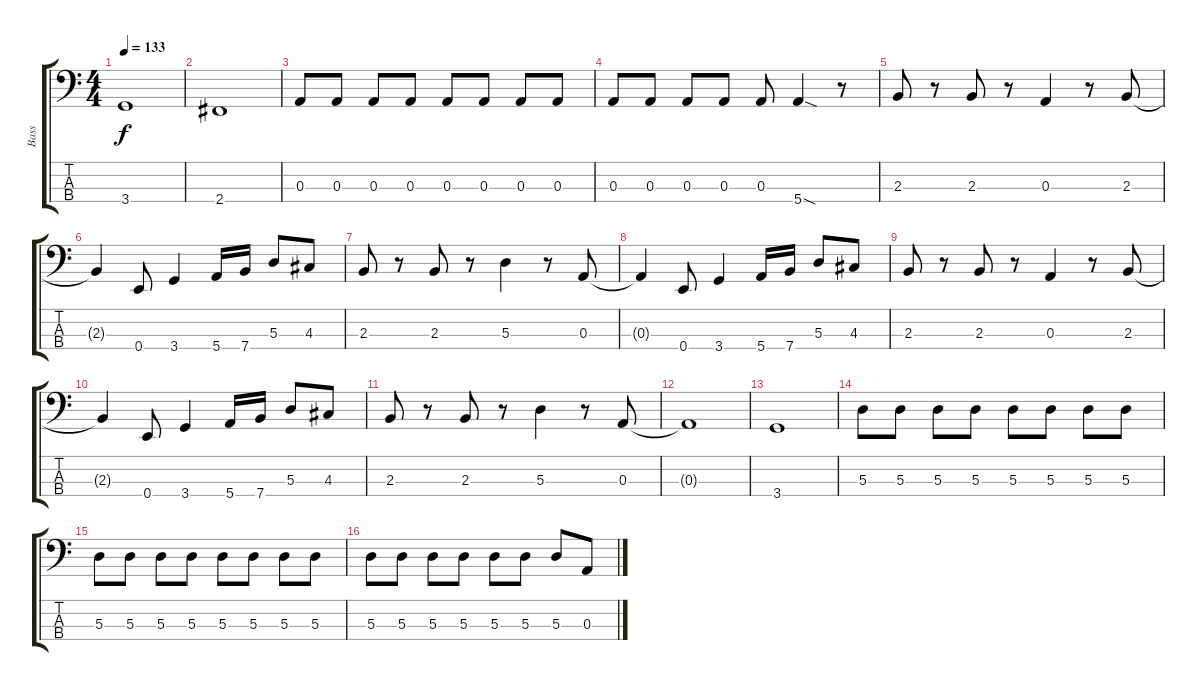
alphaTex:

\track ("Bass" "Bass") {instrument electricbassfinger}
\staff {score tabs}
\tuning (G2 D2 A1 E1) {hide}
\ts (4 4)
\tempo 133
\clef f4
\ks c
3.4.1{dy f} |
2.4.1 |
0.3.8 0.3.8 0.3.8 0.3.8 0.3.8 0.3.8 0.3.8 0.3.8 |
0.3.8 0.3.8 0.3.8 0.3.8 0.3.8 5.4{sod}.4 r.8 |
2.3.8 r.8 2.3.8 r.8 0.3.4 r.8 2.3.8 |
2.3{t}.4 0.4.8 3.4.4 5.4.16 7.4.16 5.3.8 4.3.8 |
2.3.8 r.8 2.3.8 r.8 5.3.4 r.8 0.3.8 |
0.3{t}.4 0.4.8 3.4.4 5.4.16 7.4.16 5.3.8 4.3.8 |
2.3.8 r.8 2.3.8 r.8 0.3.4 r.8 2.3.8 |
2.3{t}.4 0.4.8 3.4.4 5.4.16 7.4.16 5.3.8 4.3.8 |
2.3.8 r.8 2.3.8 r.8 5.3.4 r.8 0.3.8 |
0.3{t}.1 |
3.4.1 |
5.3.8 5.3.8 5.3.8 5.3.8 5.3.8 5.3.8 5.3.8 5.3.8 |
5.3.8 5.3.8 5.3.8 5.3.8 5.3.8 5.3.8 5.3.8 5.3.8 |
5.3.8 5.3.8 5.3.8 5.3.8 5.3.8 5.3.8 5.3.8 0.3.8
